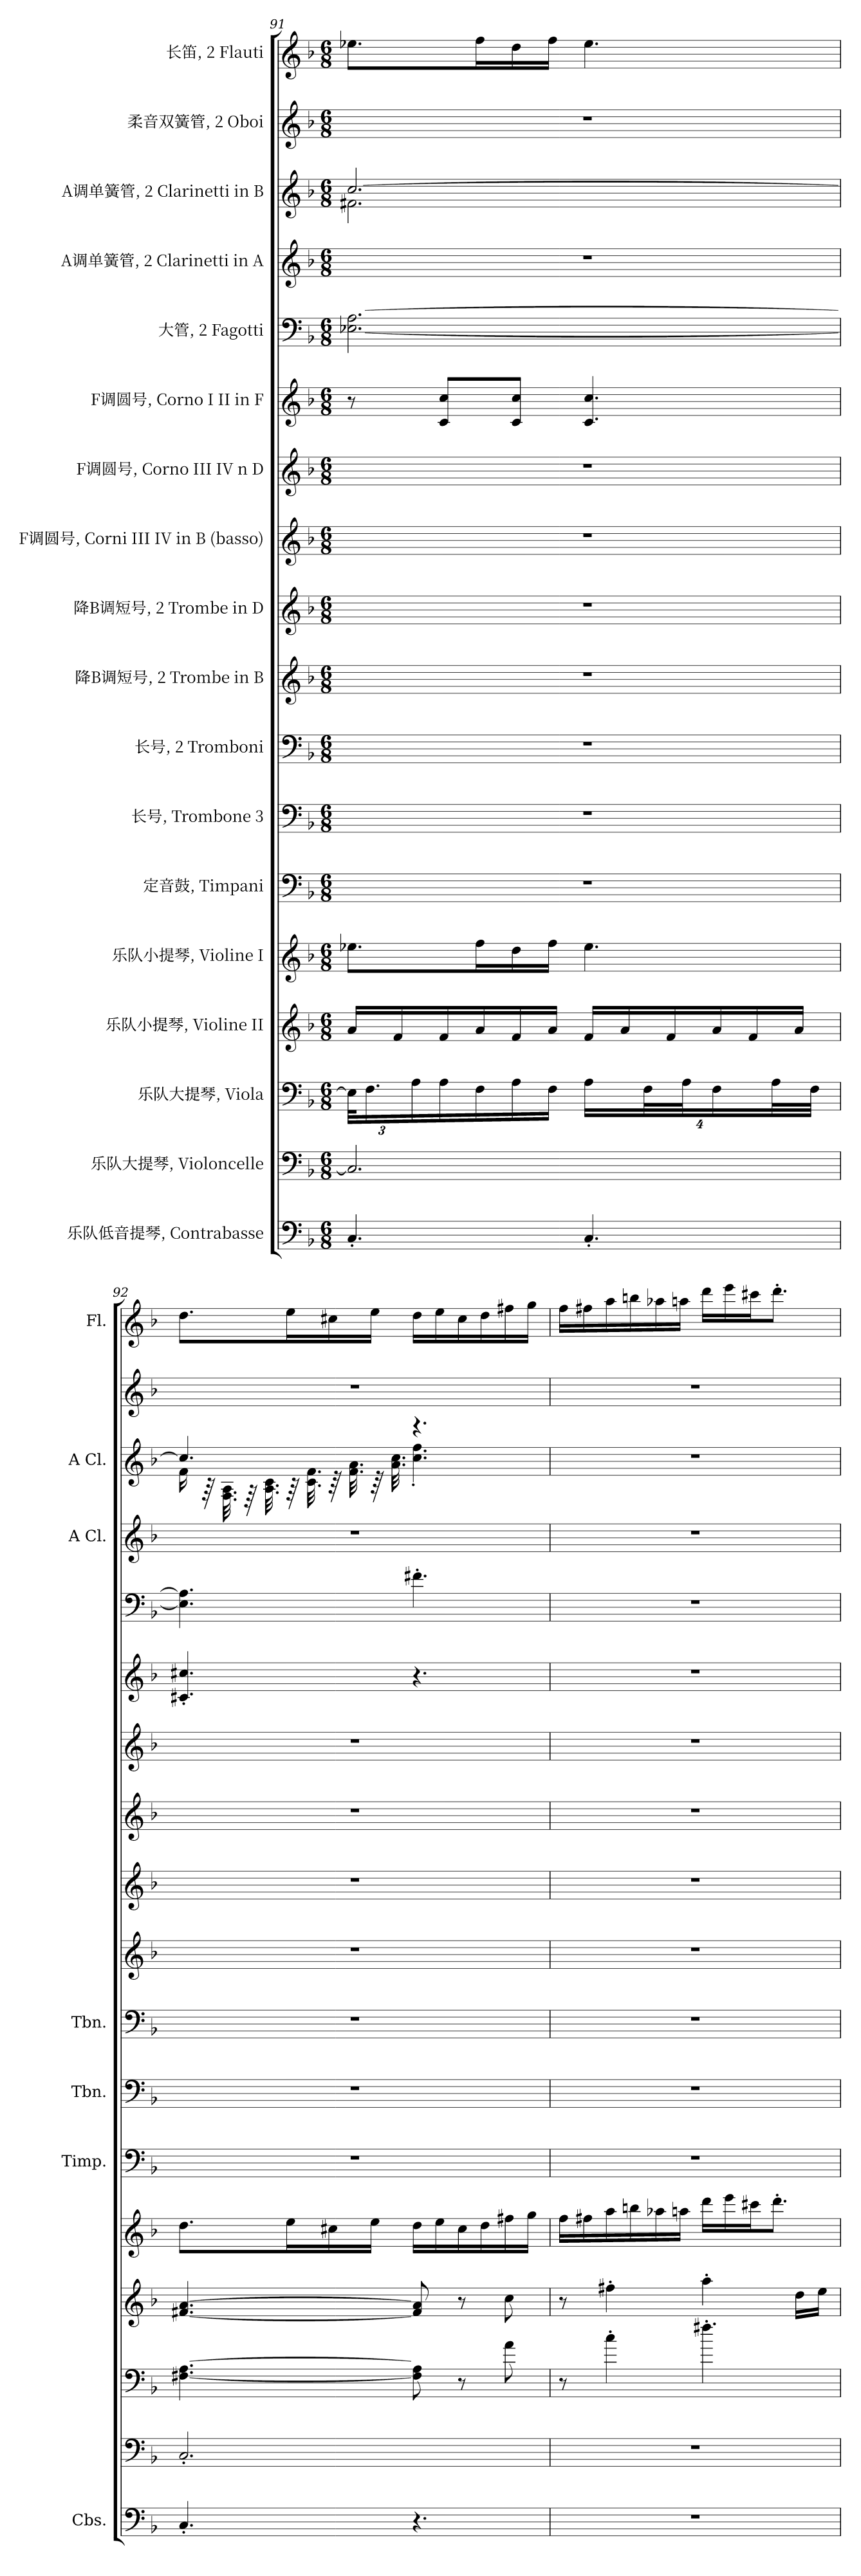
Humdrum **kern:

**kern	**kern	**kern	**kern	**kern	**kern	**kern	**kern	**kern	**kern	**kern	**kern	**kern	**kern	**kern	**kern	**kern	**kern
*part18	*part17	*part16	*part15	*part14	*part13	*part12	*part11	*part10	*part9	*part8	*part7	*part6	*part5	*part4	*part3	*part2	*part1
*staff18	*staff17	*staff16	*staff15	*staff14	*staff13	*staff12	*staff11	*staff10	*staff9	*staff8	*staff7	*staff6	*staff5	*staff4	*staff3	*staff2	*staff1
*I"乐队低音提琴, Contrabasse	*I"乐队大提琴, Violoncelle	*I"乐队大提琴, Viola	*I"乐队小提琴, Violine II	*I"乐队小提琴, Violine I	*I"定音鼓, Timpani	*I"长号, Trombone 3	*I"长号, 2 Tromboni	*I"降B调短号, 2 Trombe in B	*I"降B调短号, 2 Trombe in D	*I"F调圆号, Corni III IV in B (basso)	*I"F调圆号, Corno III IV n D	*I"F调圆号, Corno I II in F	*I"大管, 2 Fagotti	*I"A调单簧管, 2 Clarinetti in A	*I"A调单簧管, 2 Clarinetti in B	*I"柔音双簧管, 2 Oboi	*I"长笛, 2 Flauti
*I'Cbs.	*	*	*	*	*I'Timp.	*I'Tbn.	*I'Tbn.	*	*	*	*	*	*	*I'A Cl.	*I'A Cl.	*	*I'Fl.
!!LO:PB:g=z
*clefF4	*clefF4	*clefF4	*clefG2	*clefG2	*clefF4	*clefF4	*clefF4	*clefG2	*clefG2	*clefG2	*clefG2	*clefG2	*clefF4	*clefG2	*clefG2	*clefG2	*clefG2
*ITrd7c12	*	*	*	*	*	*	*	*ITrd1c2	*ITrd1c2	*ITrd4c7	*ITrd4c7	*ITrd4c7	*	*ITrd2c3	*ITrd2c3	*ITrd2c3	*
*k[b-]	*k[b-]	*k[b-]	*k[b-]	*k[b-]	*k[b-]	*k[b-]	*k[b-]	*k[b-e-a-]	*k[b-e-a-]	*k[b-e-]	*k[b-e-]	*k[b-e-]	*k[b-]	*k[f#c#]	*k[f#c#]	*k[f#c#]	*k[b-]
*M6/8	*M6/8	*M6/8	*M6/8	*M6/8	*M6/8	*M6/8	*M6/8	*M6/8	*M6/8	*M6/8	*M6/8	*M6/8	*M6/8	*M6/8	*M6/8	*M6/8	*M6/8
*	*	*Xbrackettup	*	*	*	*	*	*	*	*	*	*	*	*	*	*	*
=91	=91	=91	=91	=91	=91	=91	=91	=91	=91	=91	=91	=91	=91	=91	=91	=91	=91
*	*	*	*	*	*	*	*	*	*	*	*	*	*	*	*^	*	*
4.CC'/	2.C/]	48E-\KLL]	16a/LL	8.ee-X\L	2.r	2.r	2.r	2.r	2.r	2.r	2.r	8r	[2.E-X\ [2.A\	2.r	[2.a/	2.d#X\	2.r	8.ee-X\L
.	.	24.F\	.	.	.	.	.	.	.	.	.	.	.	.	.	.	.	.
.	.	.	16f/	.	.	.	.	.	.	.	.	.	.	.	.	.	.	.
.	.	24A\	.	.	.	.	.	.	.	.	.	.	.	.	.	.	.	.
.	.	16A\	16f/	.	.	.	.	.	.	.	.	8F/ 8f/L	.	.	.	.	.	.
.	.	16F\	16a/	16ff\L	.	.	.	.	.	.	.	.	.	.	.	.	.	16ff\L
.	.	16A\	16f/	16dd\	.	.	.	.	.	.	.	8F/ 8f/J	.	.	.	.	.	16dd\
.	.	16F\JJ	16a/JJ	16ff\JJ	.	.	.	.	.	.	.	.	.	.	.	.	.	16ff\JJ
4.CC'/	.	32%3A\L	16f/LL	4.ee-\	.	.	.	.	.	.	.	4.F/ 4.f/	.	.	.	.	.	4.ee-\
.	.	.	16a/	.	.	.	.	.	.	.	.	.	.	.	.	.	.	.
.	.	64%3F\L	.	.	.	.	.	.	.	.	.	.	.	.	.	.	.	.
.	.	.	16f/	.	.	.	.	.	.	.	.	.	.	.	.	.	.	.
.	.	64%3A\J	.	.	.	.	.	.	.	.	.	.	.	.	.	.	.	.
.	.	32%3F\	16a/	.	.	.	.	.	.	.	.	.	.	.	.	.	.	.
.	.	.	16f/	.	.	.	.	.	.	.	.	.	.	.	.	.	.	.
.	.	64%3A\L	.	.	.	.	.	.	.	.	.	.	.	.	.	.	.	.
.	.	.	16a/JJ	.	.	.	.	.	.	.	.	.	.	.	.	.	.	.
.	.	64%3F\JJ	.	.	.	.	.	.	.	.	.	.	.	.	.	.	.	.
=92	=92	=92	=92	=92	=92	=92	=92	=92	=92	=92	=92	=92	=92	=92	=92	=92	=92	=92
*	*	*	*	*	*	*	*	*	*	*	*	*	*	*	*	*	*	*MM96
4.CC'/	2.C'/	[4.F#X\ [4.A\	[4.f#X/ [4.a/	8.dd\L	2.r	2.r	2.r	2.r	2.r	2.r	2.r	4.F#X/' 4.f#X/'	4.E-\] 4.A\]	2.r	4.a/]	16d\	2.r	8.dd\L
.	.	.	.	.	.	.	.	.	.	.	.	.	.	.	.	64r	.	.
.	.	.	.	.	.	.	.	.	.	.	.	.	.	.	.	32.D\ 32.F#\	.	.
.	.	.	.	.	.	.	.	.	.	.	.	.	.	.	.	64r	.	.
.	.	.	.	.	.	.	.	.	.	.	.	.	.	.	.	32.F#\ 32.A\	.	.
.	.	.	.	16ee\L	.	.	.	.	.	.	.	.	.	.	.	64r	.	16ee\L
.	.	.	.	.	.	.	.	.	.	.	.	.	.	.	.	32.A\ 32.d\	.	.
.	.	.	.	16cc#X\	.	.	.	.	.	.	.	.	.	.	.	64r	.	16cc#X\
.	.	.	.	.	.	.	.	.	.	.	.	.	.	.	.	32.d\ 32.f#\	.	.
.	.	.	.	16ee\JJ	.	.	.	.	.	.	.	.	.	.	.	64r	.	16ee\JJ
.	.	.	.	.	.	.	.	.	.	.	.	.	.	.	.	32.f#\ 32.a\	.	.
*	*	*	*	*	*	*	*	*	*	*	*	*	*	*	*	*	*	*MM94
4.r	.	8F#\] 8A\]	8f#/] 8a/]	16dd\LL	.	.	.	.	.	.	.	4.r	4.f#X'\	.	4.r	4.a\' 4.dd\'	.	16dd\LL
.	.	.	.	16ee\	.	.	.	.	.	.	.	.	.	.	.	.	.	16ee\
.	.	8r	8r	16cc#\	.	.	.	.	.	.	.	.	.	.	.	.	.	16cc#\
.	.	.	.	16dd\	.	.	.	.	.	.	.	.	.	.	.	.	.	16dd\
.	.	8a\	8cc\	16ff#X\	.	.	.	.	.	.	.	.	.	.	.	.	.	16ff#X\
.	.	.	.	16gg\JJ	.	.	.	.	.	.	.	.	.	.	.	.	.	16gg\JJ
*	*	*	*	*	*	*	*	*	*	*	*	*	*	*	*v	*v	*	*
!!LO:PB:g=z
=93	=93	=93	=93	=93	=93	=93	=93	=93	=93	=93	=93	=93	=93	=93	=93	=93	=93
*	*	*	*	*	*	*	*	*	*	*	*	*	*	*	*	*	*MM91
2.r	2.r	8r	8r	16ff\LL	2.r	2.r	2.r	2.r	2.r	2.r	2.r	2.r	2.r	2.r	2.r	2.r	16ff\LL
.	.	.	.	16ff#X\	.	.	.	.	.	.	.	.	.	.	.	.	16ff#X\
.	.	4cc'\	4ff#X'\	16aa\	.	.	.	.	.	.	.	.	.	.	.	.	16aa\
.	.	.	.	16bbn\	.	.	.	.	.	.	.	.	.	.	.	.	16bbn\
.	.	.	.	16aa-X\	.	.	.	.	.	.	.	.	.	.	.	.	16aa-X\
.	.	.	.	16aan\JJ	.	.	.	.	.	.	.	.	.	.	.	.	16aan\JJ
.	.	4.ff#X'\	4aa'\	16ddd\LL	.	.	.	.	.	.	.	.	.	.	.	.	16ddd\LL
.	.	.	.	16eee\	.	.	.	.	.	.	.	.	.	.	.	.	16eee\
.	.	.	.	16ccc#X\J	.	.	.	.	.	.	.	.	.	.	.	.	16ccc#X\J
.	.	.	.	8.ddd'\J	.	.	.	.	.	.	.	.	.	.	.	.	8.ddd'\J
.	.	.	16dd\LL	.	.	.	.	.	.	.	.	.	.	.	.	.	.
.	.	.	16ee\JJ	.	.	.	.	.	.	.	.	.	.	.	.	.	.
=	=	=	=	=	=	=	=	=	=	=	=	=	=	=	=	=	=
*-	*-	*-	*-	*-	*-	*-	*-	*-	*-	*-	*-	*-	*-	*-	*-	*-	*-
